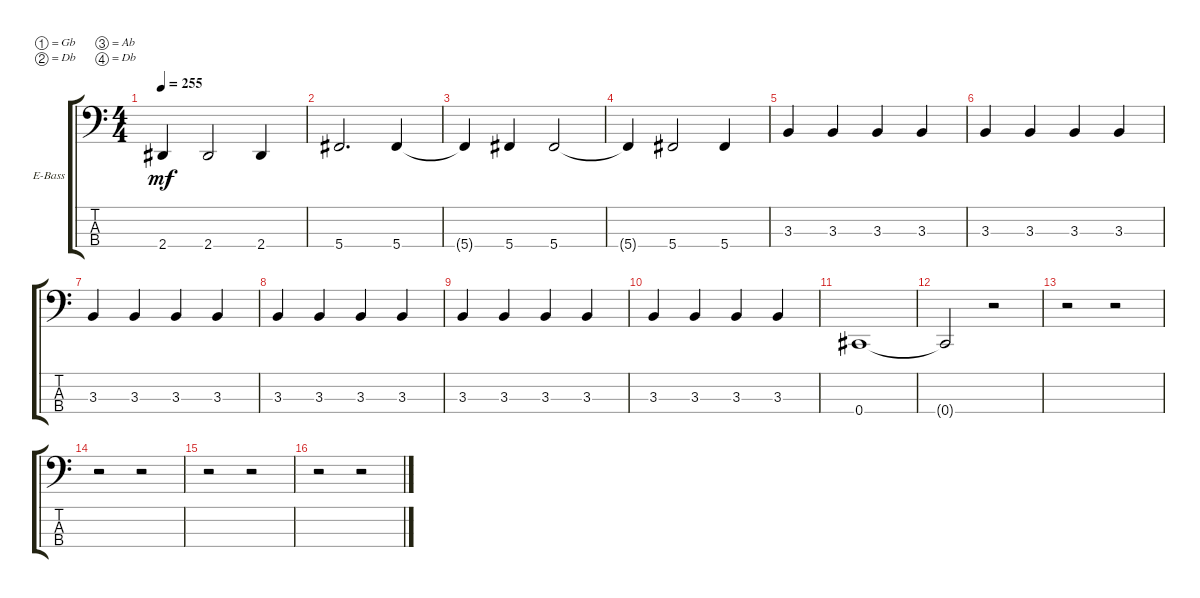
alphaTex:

\bracketExtendMode groupsimilarinstruments
\firstSystemTrackNameOrientation horizontal
\otherSystemsTrackNameOrientation horizontal
\track ("Bass" "E-Bass") {instrument electricbassfinger}
\staff {score tabs}
\tuning (Gb2 Db2 Ab1 Db1)
\ts (4 4)
\tempo 255
\clef f4
\ks c
2.4{t}.4{dy mf} 2.4.2 2.4.4 |
5.4.2{d} 5.4.4 |
5.4{t}.4 5.4.4 5.4.2 |
5.4{t}.4 5.4.2 5.4.4 |
3.3.4 3.3.4 3.3.4 3.3.4 |
3.3.4 3.3.4 3.3.4 3.3.4 |
3.3.4 3.3.4 3.3.4 3.3.4 |
3.3.4 3.3.4 3.3.4 3.3.4 |
3.3.4 3.3.4 3.3.4 3.3.4 |
3.3.4 3.3.4 3.3.4 3.3.4 |
0.4.1 |
0.4{t}.2 r.2 |
r.2 r.2 |
r.2 r.2 |
r.2 r.2 |
r.2 r.2
